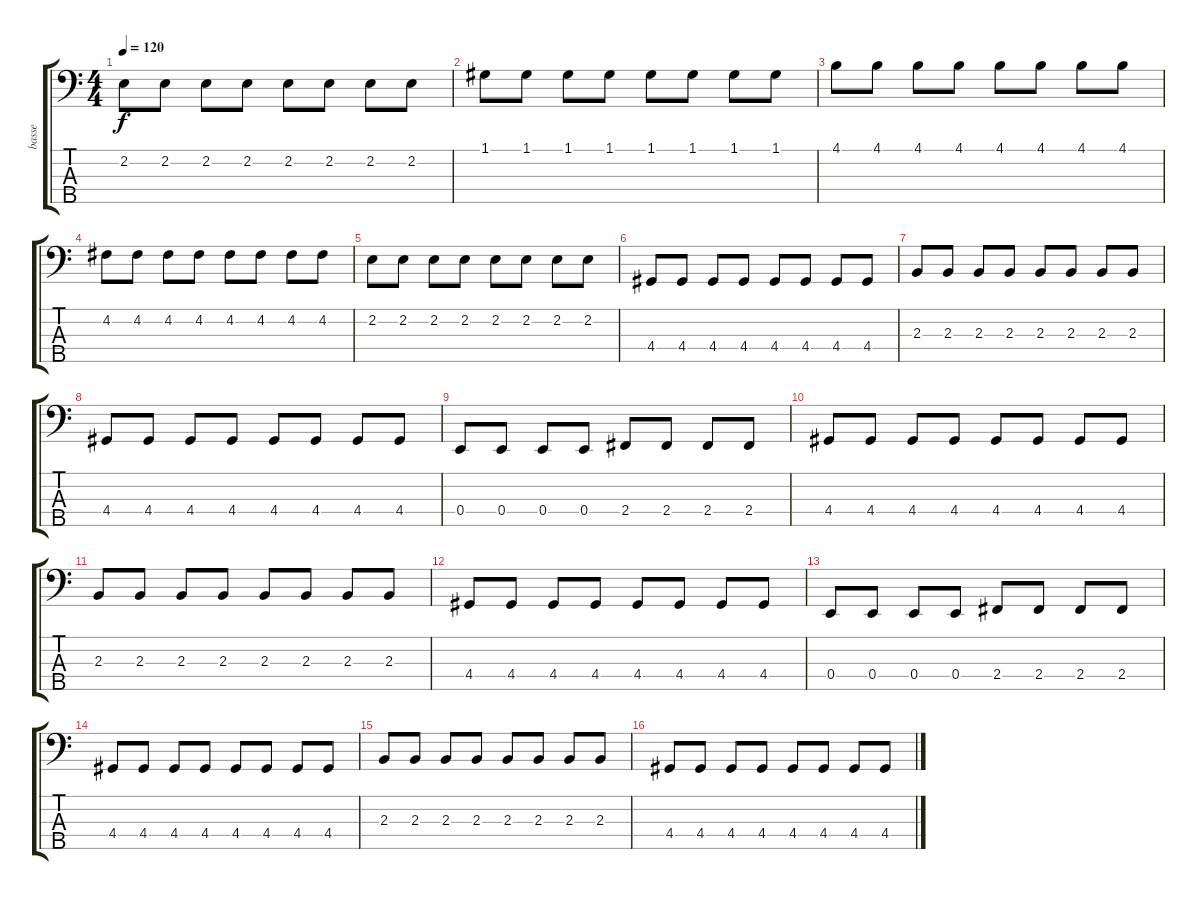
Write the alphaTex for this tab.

\track ("basse" "basse") {instrument electricbassfinger}
\staff {score tabs}
\tuning (G2 D2 A1 E1 B0) {hide}
\ts (4 4)
\tempo 120
\clef f4
\ks c
2.2.8{dy f} 2.2.8 2.2.8 2.2.8 2.2.8 2.2.8 2.2.8 2.2.8 |
1.1.8 1.1.8 1.1.8 1.1.8 1.1.8 1.1.8 1.1.8 1.1.8 |
4.1.8 4.1.8 4.1.8 4.1.8 4.1.8 4.1.8 4.1.8 4.1.8 |
4.2.8 4.2.8 4.2.8 4.2.8 4.2.8 4.2.8 4.2.8 4.2.8 |
2.2.8 2.2.8 2.2.8 2.2.8 2.2.8 2.2.8 2.2.8 2.2.8 |
4.4.8 4.4.8 4.4.8 4.4.8 4.4.8 4.4.8 4.4.8 4.4.8 |
2.3.8 2.3.8 2.3.8 2.3.8 2.3.8 2.3.8 2.3.8 2.3.8 |
4.4.8 4.4.8 4.4.8 4.4.8 4.4.8 4.4.8 4.4.8 4.4.8 |
0.4.8 0.4.8 0.4.8 0.4.8 2.4.8 2.4.8 2.4.8 2.4.8 |
4.4.8 4.4.8 4.4.8 4.4.8 4.4.8 4.4.8 4.4.8 4.4.8 |
2.3.8 2.3.8 2.3.8 2.3.8 2.3.8 2.3.8 2.3.8 2.3.8 |
4.4.8 4.4.8 4.4.8 4.4.8 4.4.8 4.4.8 4.4.8 4.4.8 |
0.4.8 0.4.8 0.4.8 0.4.8 2.4.8 2.4.8 2.4.8 2.4.8 |
4.4.8 4.4.8 4.4.8 4.4.8 4.4.8 4.4.8 4.4.8 4.4.8 |
2.3.8 2.3.8 2.3.8 2.3.8 2.3.8 2.3.8 2.3.8 2.3.8 |
4.4.8 4.4.8 4.4.8 4.4.8 4.4.8 4.4.8 4.4.8 4.4.8
